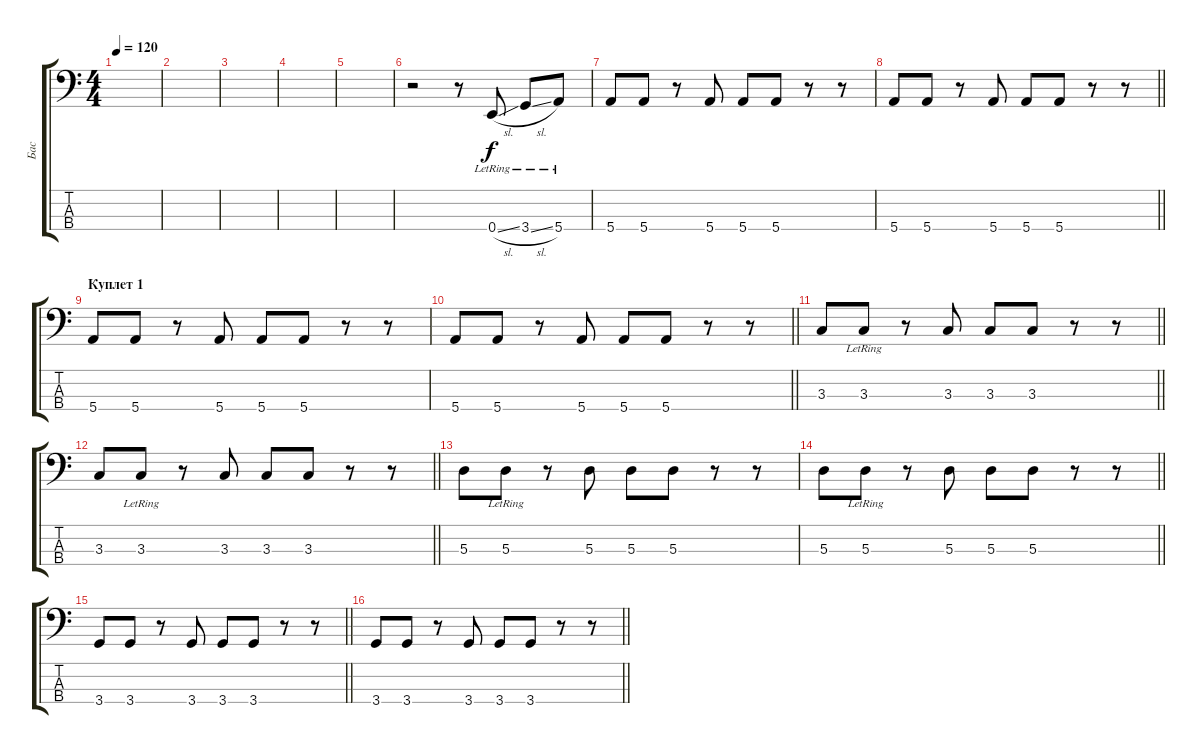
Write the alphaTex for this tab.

\track ("Бас" "Бас") {solo instrument electricbassfinger}
\staff {score tabs}
\tuning (G2 D2 A1 E1) {hide}
\ts (4 4)
\tempo 120
\clef f4
\ks c
|
|
|
|
|
r.2 r.8 0.4{sl lr}.8 3.4{sl lr}.8 5.4{lr}.8 |
5.4.8 5.4.8 r.8 5.4.8 5.4.8 5.4.8 r.8 r.8 |
\barLineRight lightlight
5.4.8 5.4.8 r.8 5.4.8 5.4.8 5.4.8 r.8 r.8 |
\section ("" "Куплет 1")
5.4.8 5.4.8 r.8 5.4.8 5.4.8 5.4.8 r.8 r.8 |
\barLineRight lightlight
5.4.8 5.4.8 r.8 5.4.8 5.4.8 5.4.8 r.8 r.8 |
\barLineRight lightlight
3.3.8 3.3{lr}.8 r.8 3.3.8 3.3.8 3.3.8 r.8 r.8 |
\barLineRight lightlight
3.3.8 3.3{lr}.8 r.8 3.3.8 3.3.8 3.3.8 r.8 r.8 |
5.3.8 5.3{lr}.8 r.8 5.3.8 5.3.8 5.3.8 r.8 r.8 |
\barLineRight lightlight
5.3.8 5.3{lr}.8 r.8 5.3.8 5.3.8 5.3.8 r.8 r.8 |
\barLineRight lightlight
3.4.8 3.4.8 r.8 3.4.8 3.4.8 3.4.8 r.8 r.8 |
\barLineRight lightlight
3.4.8 3.4.8 r.8 3.4.8 3.4.8 3.4.8 r.8 r.8
